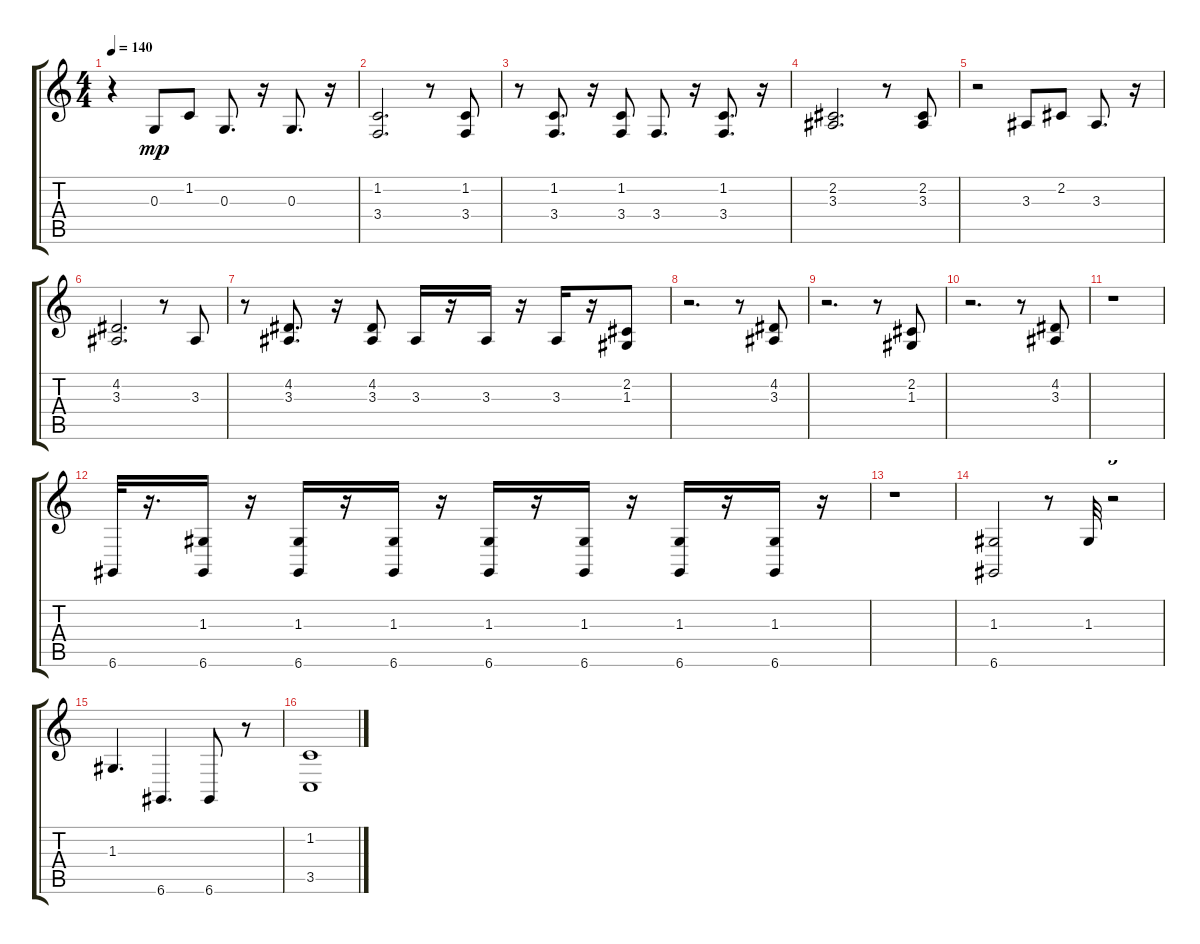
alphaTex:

\track "" {instrument acousticgrandpiano}
\staff {score tabs}
\tuning (E4 B3 G3 D3 A2 D2) {hide}
\ts (4 4)
\tempo 140
\clef g2
\ks c
r.4{dy mp} 0.3.8 1.2.8 0.3.8{d} r.16 0.3.8{d} r.16 |
(1.2 3.4).2{d} r.8 (1.2 3.4).8 |
r.8 (1.2 3.4).8{d} r.16 (1.2 3.4).8 3.4.8{d} r.16 (1.2 3.4).8{d} r.16 |
(2.2 3.3).2{d} r.8 (2.2 3.3).8 |
r.2 3.3.8 2.2.8 3.3.8{d} r.16 |
(4.2 3.3).2{d} r.8 3.3.8 |
r.8 (4.2 3.3).8{d} r.16 (4.2 3.3).8 3.3.16 r.16 3.3.16 r.16 3.3.16 r.16 (2.2 1.3).8 |
r.2{d} r.8 (4.2 3.3).8 |
r.2{d} r.8 (2.2 1.3).8 |
r.2{d} r.8 (4.2 3.3).8 |
r.1 |
6.6.32 r.16{d} (1.3 6.6).16 r.16 (1.3 6.6).16 r.16 (1.3 6.6).16 r.16 (1.3 6.6).16 r.16 (1.3 6.6).16 r.16 (1.3 6.6).16 r.16 (1.3 6.6).16 r.16 |
r.1 |
(1.3 6.6).2 r.8 1.3.32 r.2{tu (3 2)} |
1.3.4{d} 6.6.4{d} 6.6.8 r.8 |
(1.2 3.5).1
